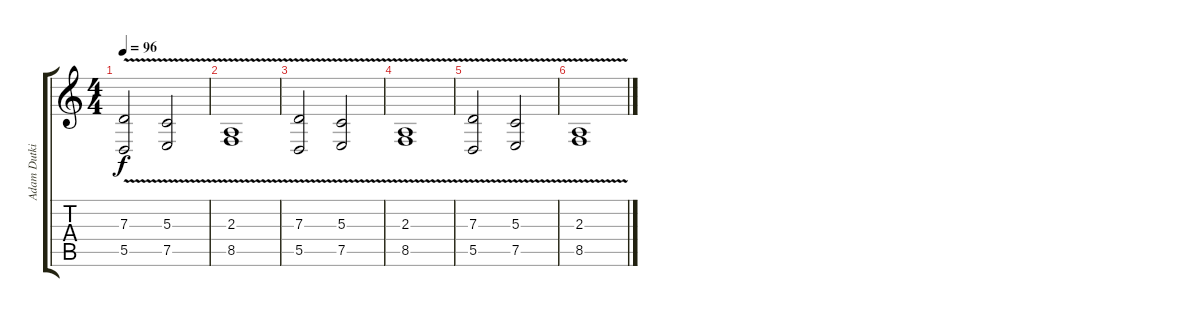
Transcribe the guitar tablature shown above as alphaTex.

\track ("Adam Dutkiewicz (Back Vocal)" "Adam Dutki") {instrument englishhorn}
\staff {score tabs}
\tuning (E4 B3 G3 D3 A2 D2) {hide}
\ts (4 4)
\tempo 96
\clef g2
\ks c
(7.3{v} 5.5{v}).2{dy f} (5.3{v} 7.5{v}).2 |
(2.3{v} 8.5{v}).1 |
(7.3{v} 5.5{v}).2 (5.3{v} 7.5{v}).2 |
(2.3{v} 8.5{v}).1 |
(7.3{v} 5.5{v}).2 (5.3{v} 7.5{v}).2 |
(2.3{v} 8.5{v}).1
